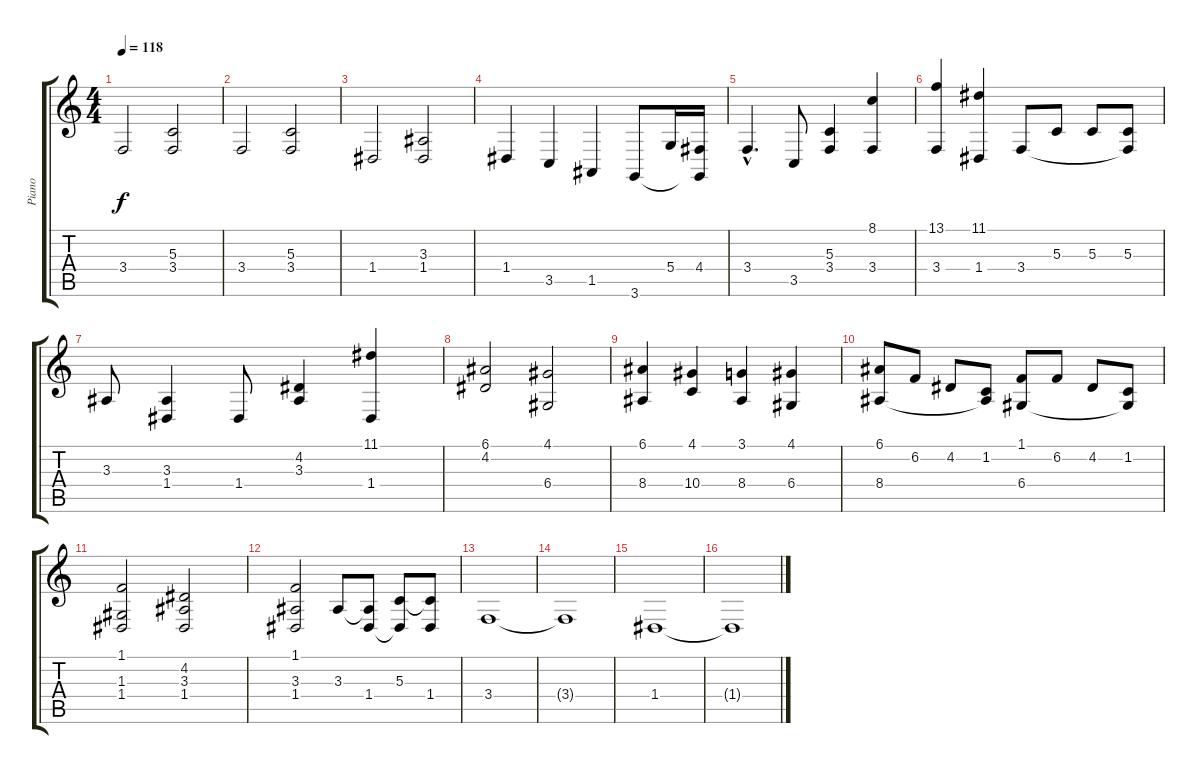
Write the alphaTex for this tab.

\track ("Piano" "Piano") {instrument acousticgrandpiano}
\staff {score tabs}
\tuning (E4 B3 G3 D3 A2 E2) {hide}
\ts (4 4)
\tempo 118
\clef g2
\ks c
3.4.2{dy f} (5.3 3.4).2 |
3.4.2 (5.3 3.4).2 |
1.4.2 (3.3 1.4).2 |
1.4.4 3.5.4 1.5.4 3.6.8 5.4.16 (4.4 3.6{t}).16 |
3.4{hac}.4{d} 3.5.8 (5.3 3.4).4 (8.1 3.4).4 |
(13.1 3.4).4 (11.1 1.4).4 3.4.8 5.3.8 5.3.8 (5.3 3.4{t}).8 |
3.3.8 (3.3 1.4).4 1.4.8 (4.2 3.3).4 (11.1 1.4).4 |
(6.1 4.2).2 (4.1 6.4).2 |
(6.1 8.4).4 (4.1 10.4).4 (3.1 8.4).4 (4.1 6.4).4 |
(6.1 8.4).8 6.2.8 4.2.8 (1.2 8.4{t}).8 (1.1 6.4).8 6.2.8 4.2.8 (1.2 6.4{t}).8 |
(1.1 1.3 1.4).2 (4.2 3.3 1.4).2 |
(1.1 3.3 1.4).2 3.3.8 (3.3{t} 1.4).8 (5.3 1.4{t}).8 (5.3{t} 1.4).8 |
3.4.1 |
3.4{t}.1 |
1.4.1 |
1.4{t}.1
